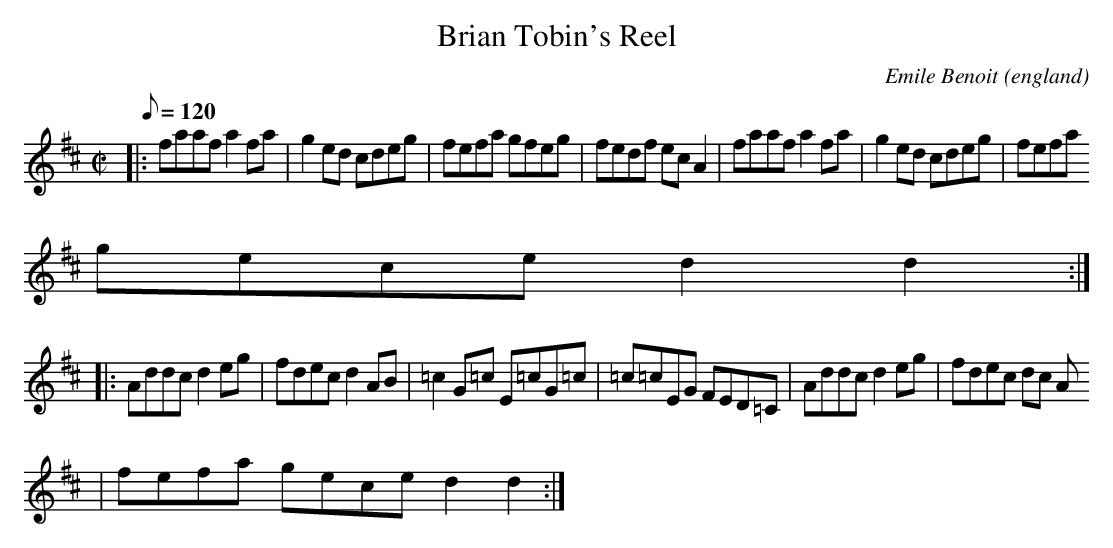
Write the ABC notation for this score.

X:1
T:Brian Tobin's Reel
O:england
C:Emile Benoit
M:C|
L:1/8
Q:120
K:D
|:faaf a2 fa|g2 ed cdeg|fefa gfeg|fedf ec A2|faaf a2 fa|g2 ed cdeg|fefa
gece d2 d2:|
|:Addc d2 eg|fdec d2 AB|=c2 G=c E=cG=c|=c=cEG FED=C|Addc d2 eg|fdec dc A
2|fefa gece d2d2:|
